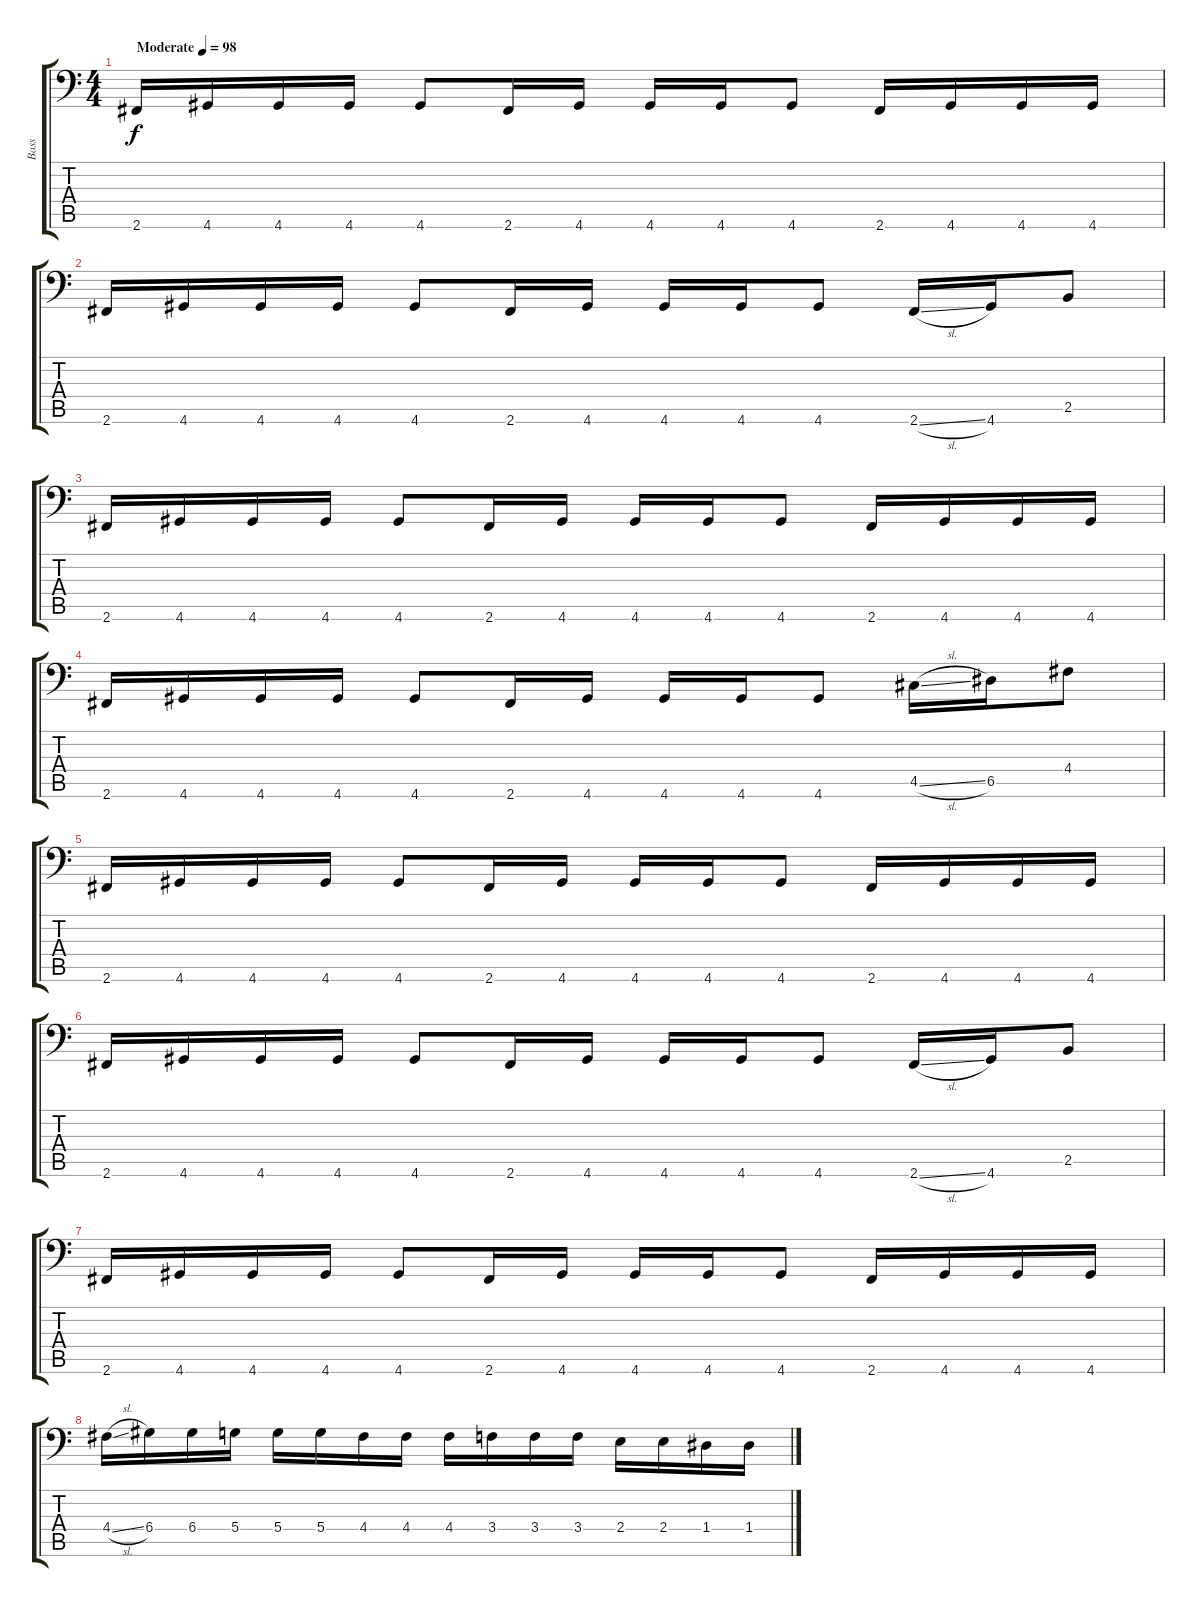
\track ("Bass" "Bass") {instrument electricbassfinger}
\staff {score tabs}
\tuning (E3 B2 G2 D2 A1 E1) {hide}
\ts (4 4)
\tempo (98 "Moderate")
\clef f4
\ks c
2.6.16{dy f instrument electricbassfinger} 4.6.16 4.6.16 4.6.16 4.6.8 2.6.16 4.6.16 4.6.16 4.6.16 4.6.8 2.6.16 4.6.16 4.6.16 4.6.16 |
2.6.16 4.6.16 4.6.16 4.6.16 4.6.8 2.6.16 4.6.16 4.6.16 4.6.16 4.6.8 2.6{sl}.16 4.6.16 2.5.8 |
2.6.16 4.6.16 4.6.16 4.6.16 4.6.8 2.6.16 4.6.16 4.6.16 4.6.16 4.6.8 2.6.16 4.6.16 4.6.16 4.6.16 |
2.6.16 4.6.16 4.6.16 4.6.16 4.6.8 2.6.16 4.6.16 4.6.16 4.6.16 4.6.8 4.5{sl}.16 6.5.16 4.4.8 |
2.6.16 4.6.16 4.6.16 4.6.16 4.6.8 2.6.16 4.6.16 4.6.16 4.6.16 4.6.8 2.6.16 4.6.16 4.6.16 4.6.16 |
2.6.16 4.6.16 4.6.16 4.6.16 4.6.8 2.6.16 4.6.16 4.6.16 4.6.16 4.6.8 2.6{sl}.16 4.6.16 2.5.8 |
2.6.16 4.6.16 4.6.16 4.6.16 4.6.8 2.6.16 4.6.16 4.6.16 4.6.16 4.6.8 2.6.16 4.6.16 4.6.16 4.6.16 |
4.4{sl}.16 6.4.16 6.4.16 5.4.16 5.4.16 5.4.16 4.4.16 4.4.16 4.4.16 3.4.16 3.4.16 3.4.16 2.4.16 2.4.16 1.4.16 1.4.16
